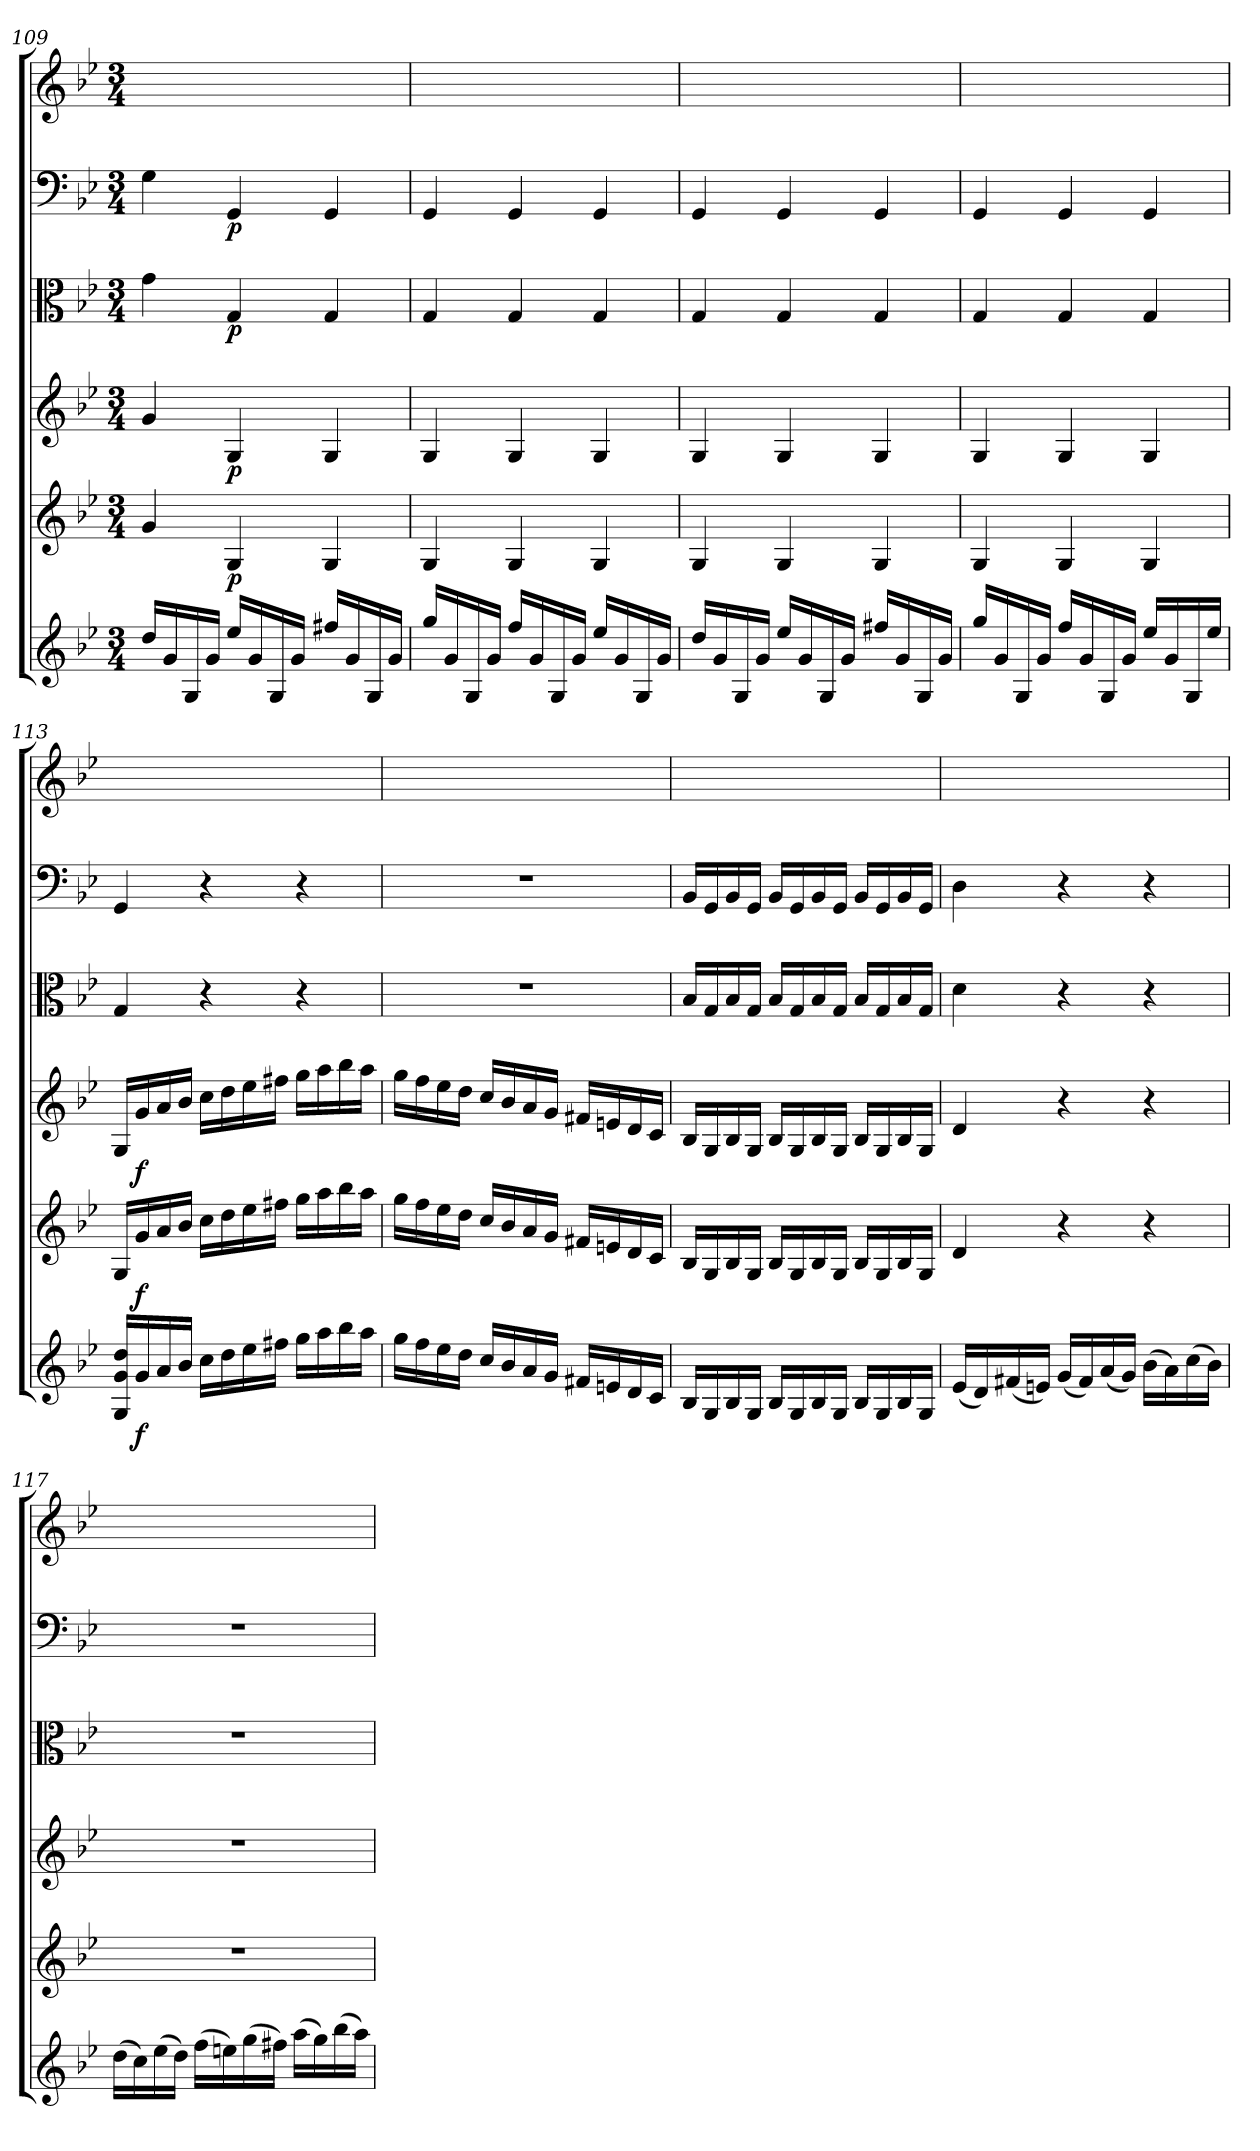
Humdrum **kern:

**kern	**dynam	**kern	**dynam	**kern	**dynam	**kern	**dynam	**kern	**dynam	**kern
*part6	*part6	*part5	*part5	*part4	*part4	*part3	*part3	*part2	*part2	*part1
*staff6	*staff6	*staff5	*staff5	*staff4	*staff4	*staff3	*staff3	*staff2	*staff2	*staff1
*clefG2	*	*clefG2	*	*clefG2	*	*clefC3	*	*clefF4	*	*clefG2
*k[b-e-]	*	*k[b-e-]	*	*k[b-e-]	*	*k[b-e-]	*	*k[b-e-]	*	*k[b-e-]
*g:	*	*g:	*	*g:	*	*g:	*	*g:	*	*g:
*M3/4	*	*M3/4	*	*M3/4	*	*M3/4	*	*M3/4	*	*M3/4
=109	=109	=109	=109	=109	=109	=109	=109	=109	=109	=109
16dd/LL	.	4g/	.	4g/	.	4g\	.	4G\	.	2.ryy
16g/	.	.	.	.	.	.	.	.	.	.
16G/	.	.	.	.	.	.	.	.	.	.
16g/JJ	.	.	.	.	.	.	.	.	.	.
16ee-/LL	.	4G/	p	4G/	p	4G/	p	4GG/	p	.
16g/	.	.	.	.	.	.	.	.	.	.
16G/	.	.	.	.	.	.	.	.	.	.
16g/JJ	.	.	.	.	.	.	.	.	.	.
16ff#X/LL	.	4G/	.	4G/	.	4G/	.	4GG/	.	.
16g/	.	.	.	.	.	.	.	.	.	.
16G/	.	.	.	.	.	.	.	.	.	.
16g/JJ	.	.	.	.	.	.	.	.	.	.
=110	=110	=110	=110	=110	=110	=110	=110	=110	=110	=110
16gg/LL	.	4G/	.	4G/	.	4G/	.	4GG/	.	2.ryy
16g/	.	.	.	.	.	.	.	.	.	.
16G/	.	.	.	.	.	.	.	.	.	.
16g/JJ	.	.	.	.	.	.	.	.	.	.
16ff/LL	.	4G/	.	4G/	.	4G/	.	4GG/	.	.
16g/	.	.	.	.	.	.	.	.	.	.
16G/	.	.	.	.	.	.	.	.	.	.
16g/JJ	.	.	.	.	.	.	.	.	.	.
16ee-/LL	.	4G/	.	4G/	.	4G/	.	4GG/	.	.
16g/	.	.	.	.	.	.	.	.	.	.
16G/	.	.	.	.	.	.	.	.	.	.
16g/JJ	.	.	.	.	.	.	.	.	.	.
=111	=111	=111	=111	=111	=111	=111	=111	=111	=111	=111
16dd/LL	.	4G/	.	4G/	.	4G/	.	4GG/	.	2.ryy
16g/	.	.	.	.	.	.	.	.	.	.
16G/	.	.	.	.	.	.	.	.	.	.
16g/JJ	.	.	.	.	.	.	.	.	.	.
16ee-/LL	.	4G/	.	4G/	.	4G/	.	4GG/	.	.
16g/	.	.	.	.	.	.	.	.	.	.
16G/	.	.	.	.	.	.	.	.	.	.
16g/JJ	.	.	.	.	.	.	.	.	.	.
16ff#X/LL	.	4G/	.	4G/	.	4G/	.	4GG/	.	.
16g/	.	.	.	.	.	.	.	.	.	.
16G/	.	.	.	.	.	.	.	.	.	.
16g/JJ	.	.	.	.	.	.	.	.	.	.
=112	=112	=112	=112	=112	=112	=112	=112	=112	=112	=112
16gg/LL	.	4G/	.	4G/	.	4G/	.	4GG/	.	2.ryy
16g/	.	.	.	.	.	.	.	.	.	.
16G/	.	.	.	.	.	.	.	.	.	.
16g/JJ	.	.	.	.	.	.	.	.	.	.
16ff/LL	.	4G/	.	4G/	.	4G/	.	4GG/	.	.
16g/	.	.	.	.	.	.	.	.	.	.
16G/	.	.	.	.	.	.	.	.	.	.
16g/JJ	.	.	.	.	.	.	.	.	.	.
16ee-/LL	.	4G/	.	4G/	.	4G/	.	4GG/	.	.
16g/	.	.	.	.	.	.	.	.	.	.
16G/	.	.	.	.	.	.	.	.	.	.
16ee-/JJ	.	.	.	.	.	.	.	.	.	.
=113	=113	=113	=113	=113	=113	=113	=113	=113	=113	=113
16G/ 16g/ 16dd/LL	.	16G/LL	.	16G/LL	.	4G/	.	4GG/	.	2.ryy
16g/	f	16g/	f	16g/	f	.	.	.	.	.
16a/	.	16a/	.	16a/	.	.	.	.	.	.
16b-/JJ	.	16b-/JJ	.	16b-/JJ	.	.	.	.	.	.
16cc\LL	.	16cc\LL	.	16cc\LL	.	4r	.	4r	.	.
16dd\	.	16dd\	.	16dd\	.	.	.	.	.	.
16ee-\	.	16ee-\	.	16ee-\	.	.	.	.	.	.
16ff#X\JJ	.	16ff#X\JJ	.	16ff#X\JJ	.	.	.	.	.	.
16gg\LL	.	16gg\LL	.	16gg\LL	.	4r	.	4r	.	.
16aa\	.	16aa\	.	16aa\	.	.	.	.	.	.
16bb-\	.	16bb-\	.	16bb-\	.	.	.	.	.	.
16aa\JJ	.	16aa\JJ	.	16aa\JJ	.	.	.	.	.	.
=114	=114	=114	=114	=114	=114	=114	=114	=114	=114	=114
16gg\LL	.	16gg\LL	.	16gg\LL	.	2.r	.	2.r	.	2.ryy
16ff\	.	16ff\	.	16ff\	.	.	.	.	.	.
16ee-\	.	16ee-\	.	16ee-\	.	.	.	.	.	.
16dd\JJ	.	16dd\JJ	.	16dd\JJ	.	.	.	.	.	.
16cc/LL	.	16cc/LL	.	16cc/LL	.	.	.	.	.	.
16b-/	.	16b-/	.	16b-/	.	.	.	.	.	.
16a/	.	16a/	.	16a/	.	.	.	.	.	.
16g/JJ	.	16g/JJ	.	16g/JJ	.	.	.	.	.	.
16f#X/LL	.	16f#X/LL	.	16f#X/LL	.	.	.	.	.	.
16en/	.	16en/	.	16en/	.	.	.	.	.	.
16d/	.	16d/	.	16d/	.	.	.	.	.	.
16c/JJ	.	16c/JJ	.	16c/JJ	.	.	.	.	.	.
=115	=115	=115	=115	=115	=115	=115	=115	=115	=115	=115
16B-/LL	.	16B-/LL	.	16B-/LL	.	16B-/LL	.	16BB-/LL	.	2.ryy
16G/	.	16G/	.	16G/	.	16G/	.	16GG/	.	.
16B-/	.	16B-/	.	16B-/	.	16B-/	.	16BB-/	.	.
16G/JJ	.	16G/JJ	.	16G/JJ	.	16G/JJ	.	16GG/JJ	.	.
16B-/LL	.	16B-/LL	.	16B-/LL	.	16B-/LL	.	16BB-/LL	.	.
16G/	.	16G/	.	16G/	.	16G/	.	16GG/	.	.
16B-/	.	16B-/	.	16B-/	.	16B-/	.	16BB-/	.	.
16G/JJ	.	16G/JJ	.	16G/JJ	.	16G/JJ	.	16GG/JJ	.	.
16B-/LL	.	16B-/LL	.	16B-/LL	.	16B-/LL	.	16BB-/LL	.	.
16G/	.	16G/	.	16G/	.	16G/	.	16GG/	.	.
16B-/	.	16B-/	.	16B-/	.	16B-/	.	16BB-/	.	.
16G/JJ	.	16G/JJ	.	16G/JJ	.	16G/JJ	.	16GG/JJ	.	.
=116	=116	=116	=116	=116	=116	=116	=116	=116	=116	=116
(16e-/LL	.	4d/	.	4d/	.	4d\	.	4D\	.	2.ryy
16d/)	.	.	.	.	.	.	.	.	.	.
(16f#X/	.	.	.	.	.	.	.	.	.	.
16en/JJ)	.	.	.	.	.	.	.	.	.	.
(16g/LL	.	4r	.	4r	.	4r	.	4r	.	.
16f#/)	.	.	.	.	.	.	.	.	.	.
(16a/	.	.	.	.	.	.	.	.	.	.
16g/JJ)	.	.	.	.	.	.	.	.	.	.
(16b-\LL	.	4r	.	4r	.	4r	.	4r	.	.
16a\)	.	.	.	.	.	.	.	.	.	.
(16cc\	.	.	.	.	.	.	.	.	.	.
16b-\JJ)	.	.	.	.	.	.	.	.	.	.
=117	=117	=117	=117	=117	=117	=117	=117	=117	=117	=117
(16dd\LL	.	2.r	.	2.r	.	2.r	.	2.r	.	2.ryy
16cc\)	.	.	.	.	.	.	.	.	.	.
(16ee-\	.	.	.	.	.	.	.	.	.	.
16dd\JJ)	.	.	.	.	.	.	.	.	.	.
(16ff\LL	.	.	.	.	.	.	.	.	.	.
16een\)	.	.	.	.	.	.	.	.	.	.
(16gg\	.	.	.	.	.	.	.	.	.	.
16ff#X\JJ)	.	.	.	.	.	.	.	.	.	.
(16aa\LL	.	.	.	.	.	.	.	.	.	.
16gg\)	.	.	.	.	.	.	.	.	.	.
(16bb-\	.	.	.	.	.	.	.	.	.	.
16aa\JJ)	.	.	.	.	.	.	.	.	.	.
=	=	=	=	=	=	=	=	=	=	=
*-	*-	*-	*-	*-	*-	*-	*-	*-	*-	*-
